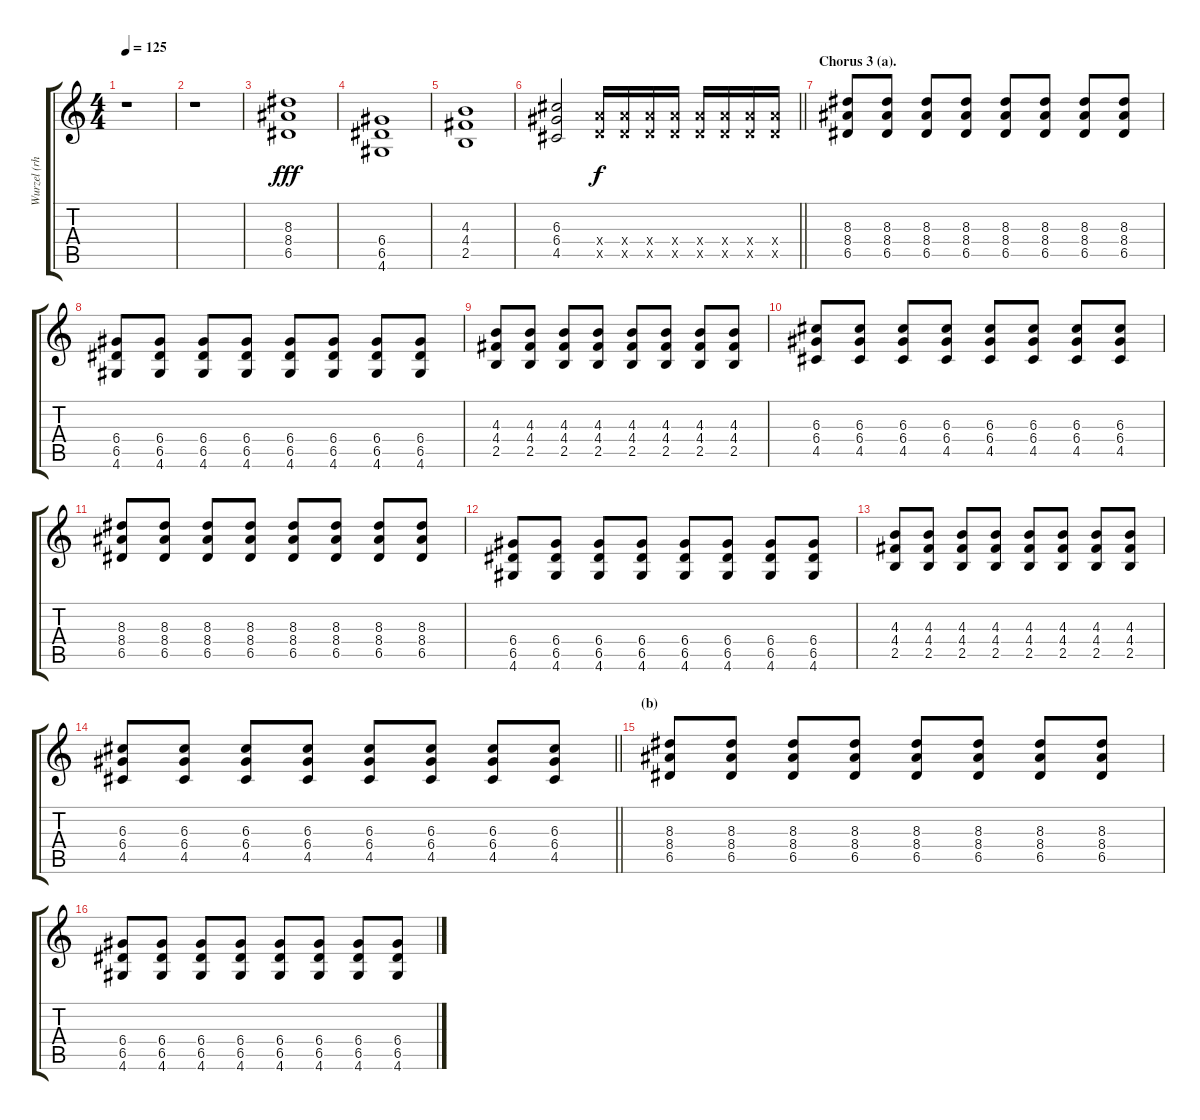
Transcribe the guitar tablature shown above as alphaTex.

\track ("Wurzel (rhythm)" "Wurzel (rh") {instrument overdrivenguitar}
\staff {score tabs}
\tuning (E4 B3 G3 D3 A2 E2) {hide}
\ts (4 4)
\tempo 125
\clef g2
\ks c
r.1{dy f} |
r.1 |
(8.3 8.4 6.5).1{dy fff} |
(6.4 6.5 4.6).1 |
(4.3 4.4 2.5).1 |
\barLineRight lightlight
(6.3 6.4 4.5).2 (7.4{x} 5.5{x}).16{dy f} (7.4{x} 5.5{x}).16 (7.4{x} 5.5{x}).16 (7.4{x} 5.5{x}).16 (7.4{x} 5.5{x}).16 (7.4{x} 5.5{x}).16 (7.4{x} 5.5{x}).16 (7.4{x} 5.5{x}).16 |
\section ("" "Chorus 3 (a).")
(8.3 8.4 6.5).8 (8.3 8.4 6.5).8 (8.3 8.4 6.5).8 (8.3 8.4 6.5).8 (8.3 8.4 6.5).8 (8.3 8.4 6.5).8 (8.3 8.4 6.5).8 (8.3 8.4 6.5).8 |
(6.4 6.5 4.6).8 (6.4 6.5 4.6).8 (6.4 6.5 4.6).8 (6.4 6.5 4.6).8 (6.4 6.5 4.6).8 (6.4 6.5 4.6).8 (6.4 6.5 4.6).8 (6.4 6.5 4.6).8 |
(4.3 4.4 2.5).8 (4.3 4.4 2.5).8 (4.3 4.4 2.5).8 (4.3 4.4 2.5).8 (4.3 4.4 2.5).8 (4.3 4.4 2.5).8 (4.3 4.4 2.5).8 (4.3 4.4 2.5).8 |
(6.3 6.4 4.5).8 (6.3 6.4 4.5).8 (6.3 6.4 4.5).8 (6.3 6.4 4.5).8 (6.3 6.4 4.5).8 (6.3 6.4 4.5).8 (6.3 6.4 4.5).8 (6.3 6.4 4.5).8 |
(8.3 8.4 6.5).8 (8.3 8.4 6.5).8 (8.3 8.4 6.5).8 (8.3 8.4 6.5).8 (8.3 8.4 6.5).8 (8.3 8.4 6.5).8 (8.3 8.4 6.5).8 (8.3 8.4 6.5).8 |
(6.4 6.5 4.6).8 (6.4 6.5 4.6).8 (6.4 6.5 4.6).8 (6.4 6.5 4.6).8 (6.4 6.5 4.6).8 (6.4 6.5 4.6).8 (6.4 6.5 4.6).8 (6.4 6.5 4.6).8 |
(4.3 4.4 2.5).8 (4.3 4.4 2.5).8 (4.3 4.4 2.5).8 (4.3 4.4 2.5).8 (4.3 4.4 2.5).8 (4.3 4.4 2.5).8 (4.3 4.4 2.5).8 (4.3 4.4 2.5).8 |
\barLineRight lightlight
(6.3 6.4 4.5).8 (6.3 6.4 4.5).8 (6.3 6.4 4.5).8 (6.3 6.4 4.5).8 (6.3 6.4 4.5).8 (6.3 6.4 4.5).8 (6.3 6.4 4.5).8 (6.3 6.4 4.5).8 |
\section ("" "(b)")
(8.3 8.4 6.5).8 (8.3 8.4 6.5).8 (8.3 8.4 6.5).8 (8.3 8.4 6.5).8 (8.3 8.4 6.5).8 (8.3 8.4 6.5).8 (8.3 8.4 6.5).8 (8.3 8.4 6.5).8 |
(6.4 6.5 4.6).8 (6.4 6.5 4.6).8 (6.4 6.5 4.6).8 (6.4 6.5 4.6).8 (6.4 6.5 4.6).8 (6.4 6.5 4.6).8 (6.4 6.5 4.6).8 (6.4 6.5 4.6).8
